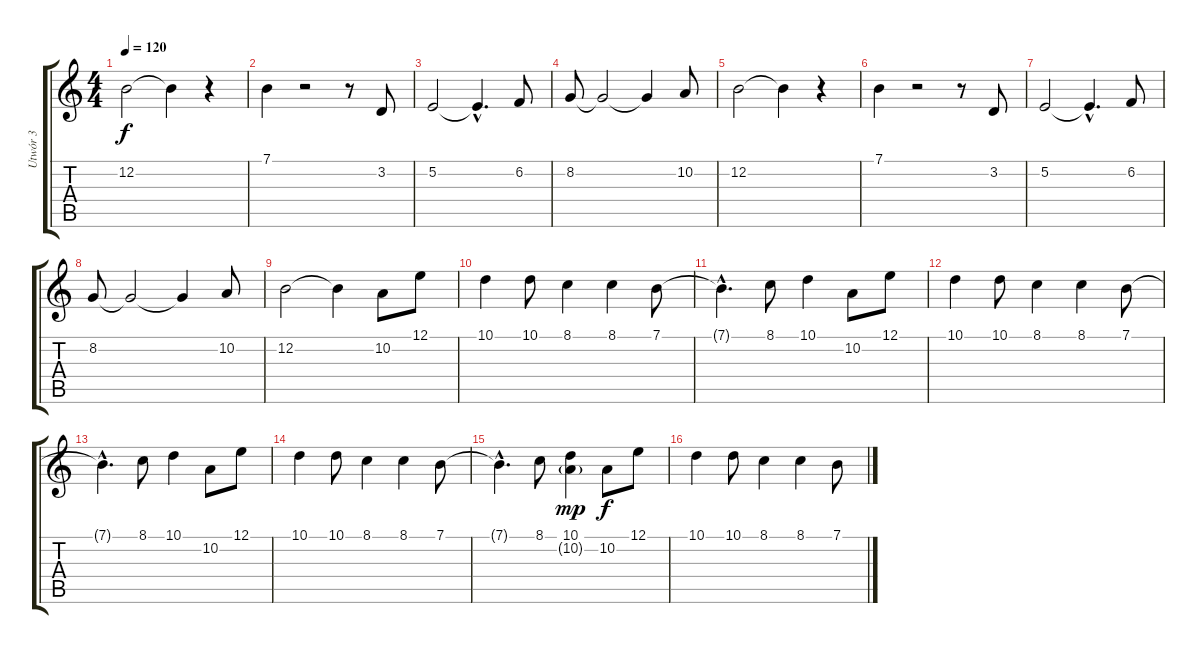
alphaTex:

\track ("Utwór 3" "Utwór 3") {instrument sopranosax}
\staff {score tabs}
\tuning (E4 B3 G3 D3 A2 E2) {hide}
\ts (4 4)
\tempo 120
\clef g2
\ks c
12.2.2{dy f} 12.2{t}.4 r.4 |
7.1.4 r.2 r.8 3.2.8 |
5.2.2 5.2{hac t}.4{d} 6.2.8 |
8.2.8 8.2{t}.2 8.2{t}.4 10.2.8 |
12.2.2 12.2{t}.4 r.4 |
7.1.4 r.2 r.8 3.2.8 |
5.2.2 5.2{hac t}.4{d} 6.2.8 |
8.2.8 8.2{t}.2 8.2{t}.4 10.2.8 |
12.2.2 12.2{t}.4{volume 0} 10.2.8{volume 9} 12.1.8 |
10.1.4 10.1.8 8.1.4 8.1.4 7.1.8 |
7.1{hac t}.4{d} 8.1.8 10.1.4 10.2.8 12.1.8 |
10.1.4 10.1.8 8.1.4 8.1.4 7.1.8 |
7.1{hac t}.4{d} 8.1.8 10.1.4 10.2.8 12.1.8 |
10.1.4{volume 9} 10.1.8 8.1.4 8.1.4 7.1.8 |
7.1{hac t}.4{d} 8.1.8 (10.1 10.2{g}).4{dy mp} 10.2.8{dy f} 12.1.8 |
10.1.4 10.1.8 8.1.4 8.1.4 7.1.8
